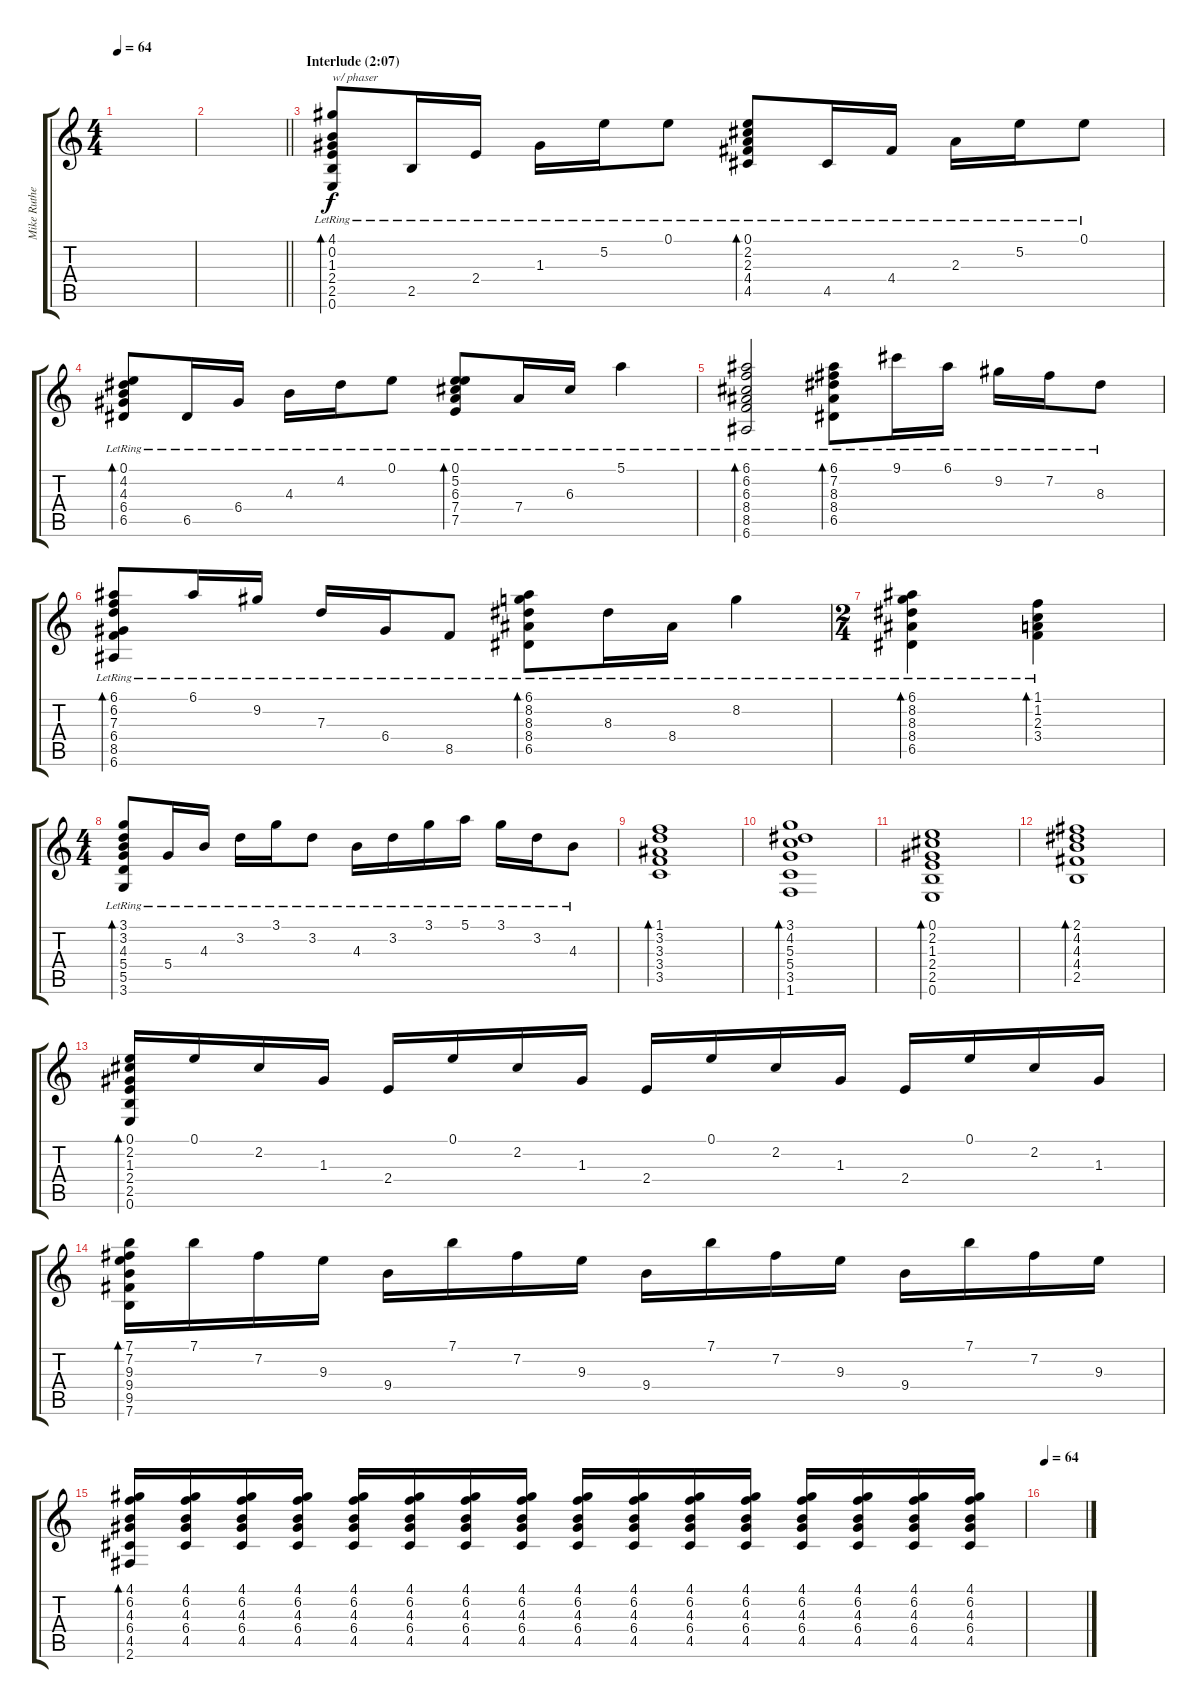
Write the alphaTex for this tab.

\track ("Mike Rutherford (12-string guitar)" "Mike Ruthe") {instrument electricguitarclean}
\staff {score tabs}
\tuning (E4 B3 G3 D3 A2 E2) {hide}
\ts (4 4)
\tempo 64
\clef g2
\ks c
|
\barLineRight lightlight
|
\section ("" "Interlude (2:07)")
(4.1{lr} 0.2{lr} 1.3{lr} 2.4{lr} 2.5{lr} 0.6{lr}).8{bd 120 txt "w/ phaser"} 2.5{lr}.16 2.4{lr}.16 1.3{lr}.16 5.2{lr}.16 0.1{lr}.8 (0.1{lr} 2.2{lr} 2.3{lr} 4.4{lr} 4.5{lr}).8{bd 120} 4.5{lr}.16 4.4{lr}.16 2.3{lr}.16 5.2{lr}.16 0.1{lr}.8 |
(0.1{lr} 4.2{lr} 4.3{lr} 6.4{lr} 6.5{lr}).8{bd 120} 6.5{lr}.16 6.4{lr}.16 4.3{lr}.16 4.2{lr}.16 0.1{lr}.8 (0.1{lr} 5.2{lr} 6.3{lr} 7.4{lr} 7.5{lr}).8{bd 120} 7.4{lr}.16 6.3{lr}.16 5.1{lr}.4 |
(6.1{lr} 6.2{lr} 6.3{lr} 8.4{lr} 8.5{lr} 6.6{lr}).2{bd 120} (6.1{lr} 7.2{lr} 8.3{lr} 8.4{lr} 6.5{lr}).8{bd 120} 9.1{lr}.16 6.1{lr}.16 9.2{lr}.16 7.2{lr}.16 8.3{lr}.8 |
(6.1{lr} 6.2{lr} 7.3{lr} 6.4{lr} 8.5{lr} 6.6{lr}).8{bd 120} 6.1{lr}.16 9.2{lr}.16 7.3{lr}.16 6.4{lr}.16 8.5{lr}.8 (6.1{lr} 8.2{lr} 8.3{lr} 8.4{lr} 6.5{lr}).8{bd 120} 8.3{lr}.16 8.4{lr}.16 8.2{lr}.4 |
\ts (2 4)
(6.1{lr} 8.2{lr} 8.3{lr} 8.4{lr} 6.5{lr}).4{bd 120} (1.1{lr} 1.2{lr} 2.3{lr} 3.4{lr}).4{bd 120} |
\ts (4 4)
(3.1{lr} 3.2{lr} 4.3{lr} 5.4{lr} 5.5{lr} 3.6{lr}).8{bd 120} 5.4{lr}.16 4.3{lr}.16 3.2{lr}.16 3.1{lr}.16 3.2{lr}.8 4.3{lr}.16 3.2{lr}.16 3.1{lr}.16 5.1{lr}.16 3.1{lr}.16 3.2{lr}.16 4.3{lr}.8 |
(1.1 3.2 3.3 3.4 3.5).1{bd 120} |
(3.1 4.2 5.3 5.4 3.5 1.6).1{bd 120} |
(0.1 2.2 1.3 2.4 2.5 0.6).1{bd 120} |
(2.1 4.2 4.3 4.4 2.5).1{bd 120} |
(0.1 2.2 1.3 2.4 2.5 0.6).16{bd 120} 0.1.16 2.2.16 1.3.16 2.4.16 0.1.16 2.2.16 1.3.16 2.4.16 0.1.16 2.2.16 1.3.16 2.4.16 0.1.16 2.2.16 1.3.16 |
(7.1 7.2 9.3 9.4 9.5 7.6).16{bd 120} 7.1.16 7.2.16 9.3.16 9.4.16 7.1.16 7.2.16 9.3.16 9.4.16 7.1.16 7.2.16 9.3.16 9.4.16 7.1.16 7.2.16 9.3.16 |
(4.1 6.2 4.3 6.4 4.5 2.6).16{bd 120} (4.1 6.2 4.3 6.4 4.5).16 (4.1 6.2 4.3 6.4 4.5).16 (4.1 6.2 4.3 6.4 4.5).16 (4.1 6.2 4.3 6.4 4.5).16 (4.1 6.2 4.3 6.4 4.5).16 (4.1 6.2 4.3 6.4 4.5).16 (4.1 6.2 4.3 6.4 4.5).16 (4.1 6.2 4.3 6.4 4.5).16 (4.1 6.2 4.3 6.4 4.5).16 (4.1 6.2 4.3 6.4 4.5).16 (4.1 6.2 4.3 6.4 4.5).16 (4.1 6.2 4.3 6.4 4.5).16 (4.1 6.2 4.3 6.4 4.5).16 (4.1 6.2 4.3 6.4 4.5).16 (4.1 6.2 4.3 6.4 4.5).16 |
\tempo 64
